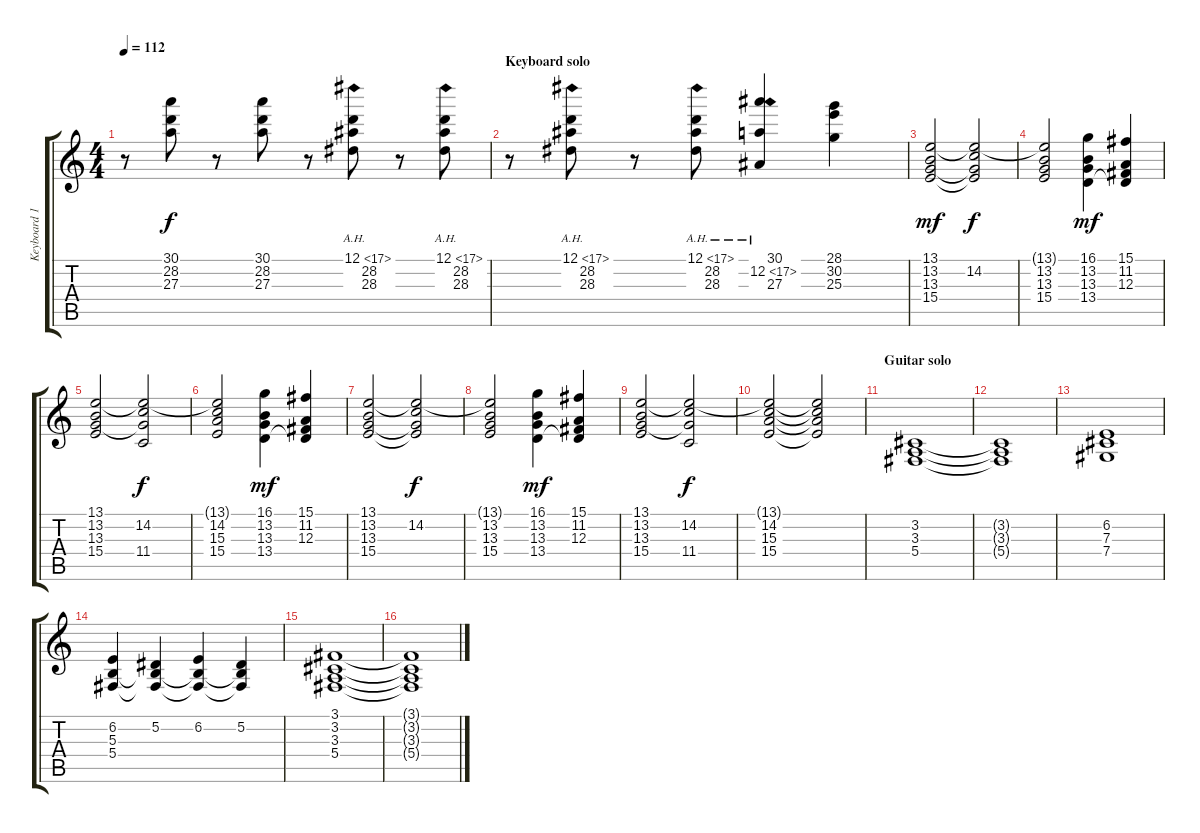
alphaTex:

\track ("Keyboard 1" "Keyboard 1") {instrument stringensemble1}
\staff {score tabs}
\tuning (Eb4 Bb3 Gb3 Db3 Ab2 Eb2) {hide}
\ts (4 4)
\tempo 112
\clef g2
\ks c
r.8{dy f} (30.1 28.2 27.3).8 r.8 (30.1 28.2 27.3).8 r.8 (12.1{ah 5} 28.2 28.3).8 r.8 (12.1{ah 5} 28.2 28.3).8 |
\section ("" "Keyboard solo")
r.8 (12.1{ah 5} 28.2 28.3).8 r.8 (12.1{ah 5} 28.2 28.3).8 (30.1 12.2{ah 5} 27.3).4 (28.1 30.2 25.3).4 |
(13.1 13.2 13.3 15.4).2{dy mf} (13.1{t} 14.2 13.3{t} 15.4{t}).2{dy f} |
(13.1{t} 13.2 13.3 15.4).2 (16.1 13.2 13.3 13.4).4{dy mf} (15.1 11.2 12.3 13.4{t}).4 |
(13.1 13.2 13.3 15.4).2 (13.1{t} 14.2 13.3{t} 11.4).2{dy f} |
(13.1{t} 14.2 15.3 15.4).2 (16.1 13.2 13.3 13.4).4{dy mf} (15.1 11.2 12.3 13.4{t}).4 |
(13.1 13.2 13.3 15.4).2 (13.1{t} 14.2 13.3{t} 15.4{t}).2{dy f} |
(13.1{t} 13.2 13.3 15.4).2 (16.1 13.2 13.3 13.4).4{dy mf} (15.1 11.2 12.3 13.4{t}).4 |
(13.1 13.2 13.3 15.4).2 (13.1{t} 14.2 13.3{t} 11.4).2{dy f} |
(13.1{t} 14.2 15.3 15.4).2 (13.1{t} 14.2{t} 15.3{t} 15.4{t}).2 |
\section ("" "Guitar solo")
(3.2 3.3 5.4).1 |
(3.2{t} 3.3{t} 5.4{t}).1 |
(6.2 7.3 7.4).1 |
(6.2 5.3 5.4).4 (5.2 5.3{t} 5.4{t}).4 (6.2 5.3{t} 5.4{t}).4 (5.2 5.3{t} 5.4{t}).4 |
(3.1 3.2 3.3 5.4).1 |
(3.1{t} 3.2{t} 3.3{t} 5.4{t}).1
